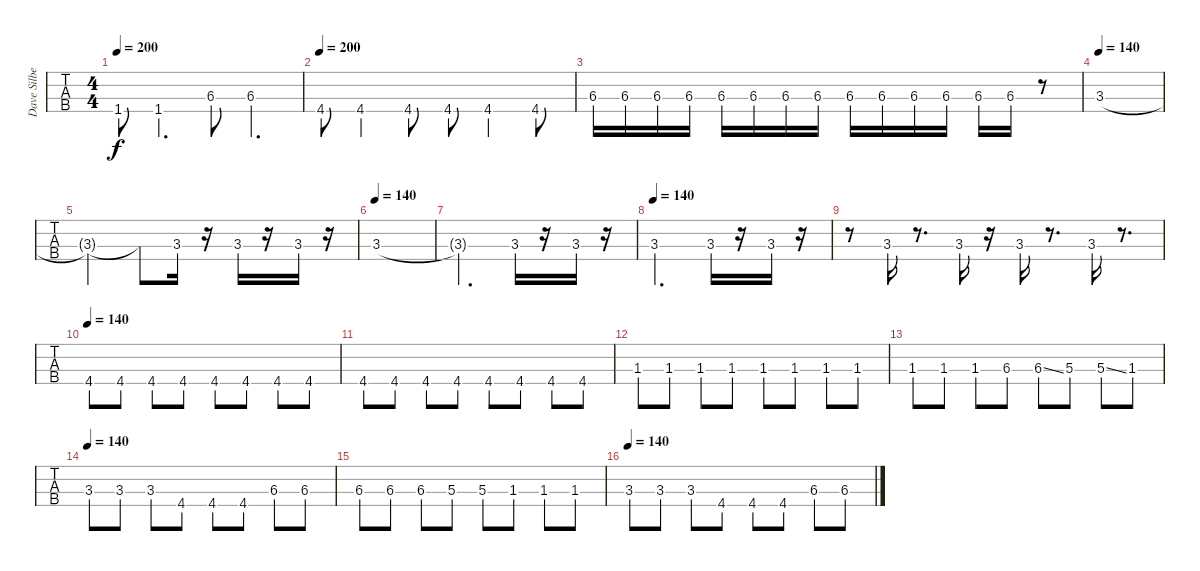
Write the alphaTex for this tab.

\track ("Dave Silber" "Dave Silbe") {instrument electricbasspick}
\staff {tabs}
\tuning (G2 D2 A1 E1) {hide}
\ts (4 4)
\tempo 200
\clef f4
\ks c
1.4.8{dy f} 1.4.4{d} 6.3.8 6.3.4{d} |
\tempo 200
4.4.8 4.4.4 4.4.8 4.4.8 4.4.4 4.4.8 |
6.3.16 6.3.16 6.3.16 6.3.16 6.3.16 6.3.16 6.3.16 6.3.16 6.3.16 6.3.16 6.3.16 6.3.16 6.3.16 6.3.16 r.8 |
\tempo 140
3.3.1 |
3.3{t}.2 3.3{t}.8 3.3.16 r.16 3.3.16 r.16 3.3.16 r.16 |
\tempo 140
3.3.1 |
3.3{t}.2{d} 3.3.16 r.16 3.3.16 r.16 |
\tempo 140
3.3.2{d} 3.3.16 r.16 3.3.16 r.16 |
r.8 3.3.16 r.8{d} 3.3.16 r.16 3.3.16 r.8{d} 3.3.16 r.8{d} |
\tempo 140
4.4.8 4.4.8 4.4.8 4.4.8 4.4.8 4.4.8 4.4.8 4.4.8 |
4.4.8 4.4.8 4.4.8 4.4.8 4.4.8 4.4.8 4.4.8 4.4.8 |
1.3.8 1.3.8 1.3.8 1.3.8 1.3.8 1.3.8 1.3.8 1.3.8 |
1.3.8 1.3.8 1.3.8 6.3.8 6.3{ss}.8 5.3.8 5.3{ss}.8 1.3.8 |
\tempo 140
3.3.8 3.3.8 3.3.8 4.4.8 4.4.8 4.4.8 6.3.8 6.3.8 |
6.3.8 6.3.8 6.3.8 5.3.8 5.3.8 1.3.8 1.3.8 1.3.8 |
\tempo 140
3.3.8 3.3.8 3.3.8 4.4.8 4.4.8 4.4.8 6.3.8 6.3.8
